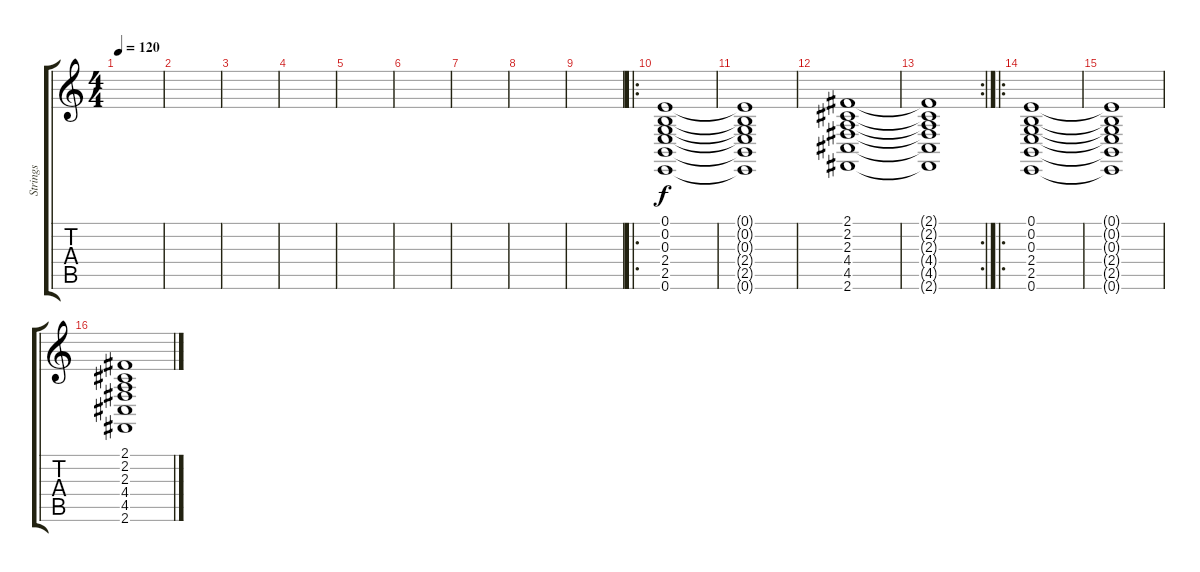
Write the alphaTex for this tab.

\track ("Strings" "Strings") {instrument stringensemble1}
\staff {score tabs}
\tuning (E4 B3 G3 D3 A2 E2) {hide}
\ts (4 4)
\tempo 120
\clef g2
\ks c
|
|
|
|
|
|
|
|
|
\ro
(0.1 0.2 0.3 2.4 2.5 0.6).1{volume 13} |
(0.1{t} 0.2{t} 0.3{t} 2.4{t} 2.5{t} 0.6{t}).1 |
(2.1 2.2 2.3 4.4 4.5 2.6).1 |
\rc 2
(2.1{t} 2.2{t} 2.3{t} 4.4{t} 4.5{t} 2.6{t}).1 |
\ro
(0.1 0.2 0.3 2.4 2.5 0.6).1 |
(0.1{t} 0.2{t} 0.3{t} 2.4{t} 2.5{t} 0.6{t}).1 |
(2.1 2.2 2.3 4.4 4.5 2.6).1
